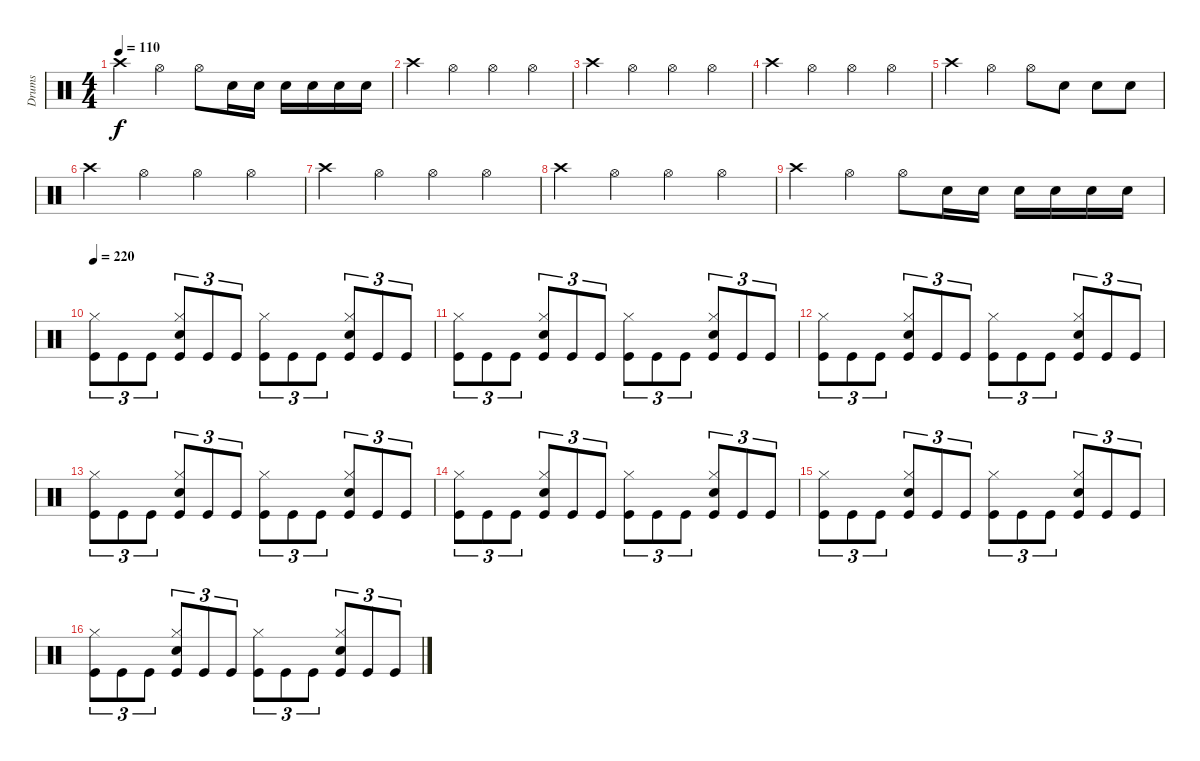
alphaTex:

\track ("Drums" "Drums") {instrument percussion}
\staff {score}
\articulation defaults
\ts (4 4)
\tempo 110
\clef neutral
\ks c "Crash high (hit)".4{dy f} "Hi-Hat (open)".4 "Hi-Hat (open)".8 "Electric Snare (hit)".16 "Electric Snare (hit)".16 "Electric Snare (hit)".16 "Electric Snare (hit)".16 "Electric Snare (hit)".16 "Electric Snare (hit)".16
|
"Crash high (hit)".4 "Hi-Hat (open)".4 "Hi-Hat (open)".4 "Hi-Hat (open)".4 |
"Crash high (hit)".4 "Hi-Hat (open)".4 "Hi-Hat (open)".4 "Hi-Hat (open)".4 |
"Crash high (hit)".4 "Hi-Hat (open)".4 "Hi-Hat (open)".4 "Hi-Hat (open)".4 |
"Crash high (hit)".4 "Hi-Hat (open)".4 "Hi-Hat (open)".8 "Electric Snare (hit)".8 "Electric Snare (hit)".8 "Electric Snare (hit)".8 |
"Crash high (hit)".4 "Hi-Hat (open)".4 "Hi-Hat (open)".4 "Hi-Hat (open)".4 |
"Crash high (hit)".4 "Hi-Hat (open)".4 "Hi-Hat (open)".4 "Hi-Hat (open)".4 |
"Crash high (hit)".4 "Hi-Hat (open)".4 "Hi-Hat (open)".4 "Hi-Hat (open)".4 |
"Crash high (hit)".4 "Hi-Hat (open)".4 "Hi-Hat (open)".8 "Electric Snare (hit)".16 "Electric Snare (hit)".16 "Electric Snare (hit)".16 "Electric Snare (hit)".16 "Electric Snare (hit)".16 "Electric Snare (hit)".16 |
\tempo 220
("Hi-Hat (closed)" "Kick (hit)").8{tu (3 2)} "Kick (hit)".8{tu (3 2)} "Kick (hit)".8{tu (3 2)} ("Electric Snare (hit)" "Hi-Hat (closed)" "Kick (hit)").8{tu (3 2)} "Kick (hit)".8{tu (3 2)} "Kick (hit)".8{tu (3 2)} ("Hi-Hat (closed)" "Kick (hit)").8{tu (3 2)} "Kick (hit)".8{tu (3 2)} "Kick (hit)".8{tu (3 2)} ("Electric Snare (hit)" "Hi-Hat (closed)" "Kick (hit)").8{tu (3 2)} "Kick (hit)".8{tu (3 2)} "Kick (hit)".8{tu (3 2)} |
("Hi-Hat (closed)" "Kick (hit)").8{tu (3 2)} "Kick (hit)".8{tu (3 2)} "Kick (hit)".8{tu (3 2)} ("Electric Snare (hit)" "Hi-Hat (closed)" "Kick (hit)").8{tu (3 2)} "Kick (hit)".8{tu (3 2)} "Kick (hit)".8{tu (3 2)} ("Hi-Hat (closed)" "Kick (hit)").8{tu (3 2)} "Kick (hit)".8{tu (3 2)} "Kick (hit)".8{tu (3 2)} ("Electric Snare (hit)" "Hi-Hat (closed)" "Kick (hit)").8{tu (3 2)} "Kick (hit)".8{tu (3 2)} "Kick (hit)".8{tu (3 2)} |
("Hi-Hat (closed)" "Kick (hit)").8{tu (3 2)} "Kick (hit)".8{tu (3 2)} "Kick (hit)".8{tu (3 2)} ("Electric Snare (hit)" "Hi-Hat (closed)" "Kick (hit)").8{tu (3 2)} "Kick (hit)".8{tu (3 2)} "Kick (hit)".8{tu (3 2)} ("Hi-Hat (closed)" "Kick (hit)").8{tu (3 2)} "Kick (hit)".8{tu (3 2)} "Kick (hit)".8{tu (3 2)} ("Electric Snare (hit)" "Hi-Hat (closed)" "Kick (hit)").8{tu (3 2)} "Kick (hit)".8{tu (3 2)} "Kick (hit)".8{tu (3 2)} |
("Hi-Hat (closed)" "Kick (hit)").8{tu (3 2)} "Kick (hit)".8{tu (3 2)} "Kick (hit)".8{tu (3 2)} ("Electric Snare (hit)" "Hi-Hat (closed)" "Kick (hit)").8{tu (3 2)} "Kick (hit)".8{tu (3 2)} "Kick (hit)".8{tu (3 2)} ("Hi-Hat (closed)" "Kick (hit)").8{tu (3 2)} "Kick (hit)".8{tu (3 2)} "Kick (hit)".8{tu (3 2)} ("Electric Snare (hit)" "Hi-Hat (closed)" "Kick (hit)").8{tu (3 2)} "Kick (hit)".8{tu (3 2)} "Kick (hit)".8{tu (3 2)} |
("Hi-Hat (closed)" "Kick (hit)").8{tu (3 2)} "Kick (hit)".8{tu (3 2)} "Kick (hit)".8{tu (3 2)} ("Electric Snare (hit)" "Hi-Hat (closed)" "Kick (hit)").8{tu (3 2)} "Kick (hit)".8{tu (3 2)} "Kick (hit)".8{tu (3 2)} ("Hi-Hat (closed)" "Kick (hit)").8{tu (3 2)} "Kick (hit)".8{tu (3 2)} "Kick (hit)".8{tu (3 2)} ("Electric Snare (hit)" "Hi-Hat (closed)" "Kick (hit)").8{tu (3 2)} "Kick (hit)".8{tu (3 2)} "Kick (hit)".8{tu (3 2)} |
("Hi-Hat (closed)" "Kick (hit)").8{tu (3 2)} "Kick (hit)".8{tu (3 2)} "Kick (hit)".8{tu (3 2)} ("Electric Snare (hit)" "Hi-Hat (closed)" "Kick (hit)").8{tu (3 2)} "Kick (hit)".8{tu (3 2)} "Kick (hit)".8{tu (3 2)} ("Hi-Hat (closed)" "Kick (hit)").8{tu (3 2)} "Kick (hit)".8{tu (3 2)} "Kick (hit)".8{tu (3 2)} ("Electric Snare (hit)" "Hi-Hat (closed)" "Kick (hit)").8{tu (3 2)} "Kick (hit)".8{tu (3 2)} "Kick (hit)".8{tu (3 2)} |
("Hi-Hat (closed)" "Kick (hit)").8{tu (3 2)} "Kick (hit)".8{tu (3 2)} "Kick (hit)".8{tu (3 2)} ("Electric Snare (hit)" "Hi-Hat (closed)" "Kick (hit)").8{tu (3 2)} "Kick (hit)".8{tu (3 2)} "Kick (hit)".8{tu (3 2)} ("Hi-Hat (closed)" "Kick (hit)").8{tu (3 2)} "Kick (hit)".8{tu (3 2)} "Kick (hit)".8{tu (3 2)} ("Electric Snare (hit)" "Hi-Hat (closed)" "Kick (hit)").8{tu (3 2)} "Kick (hit)".8{tu (3 2)} "Kick (hit)".8{tu (3 2)}
